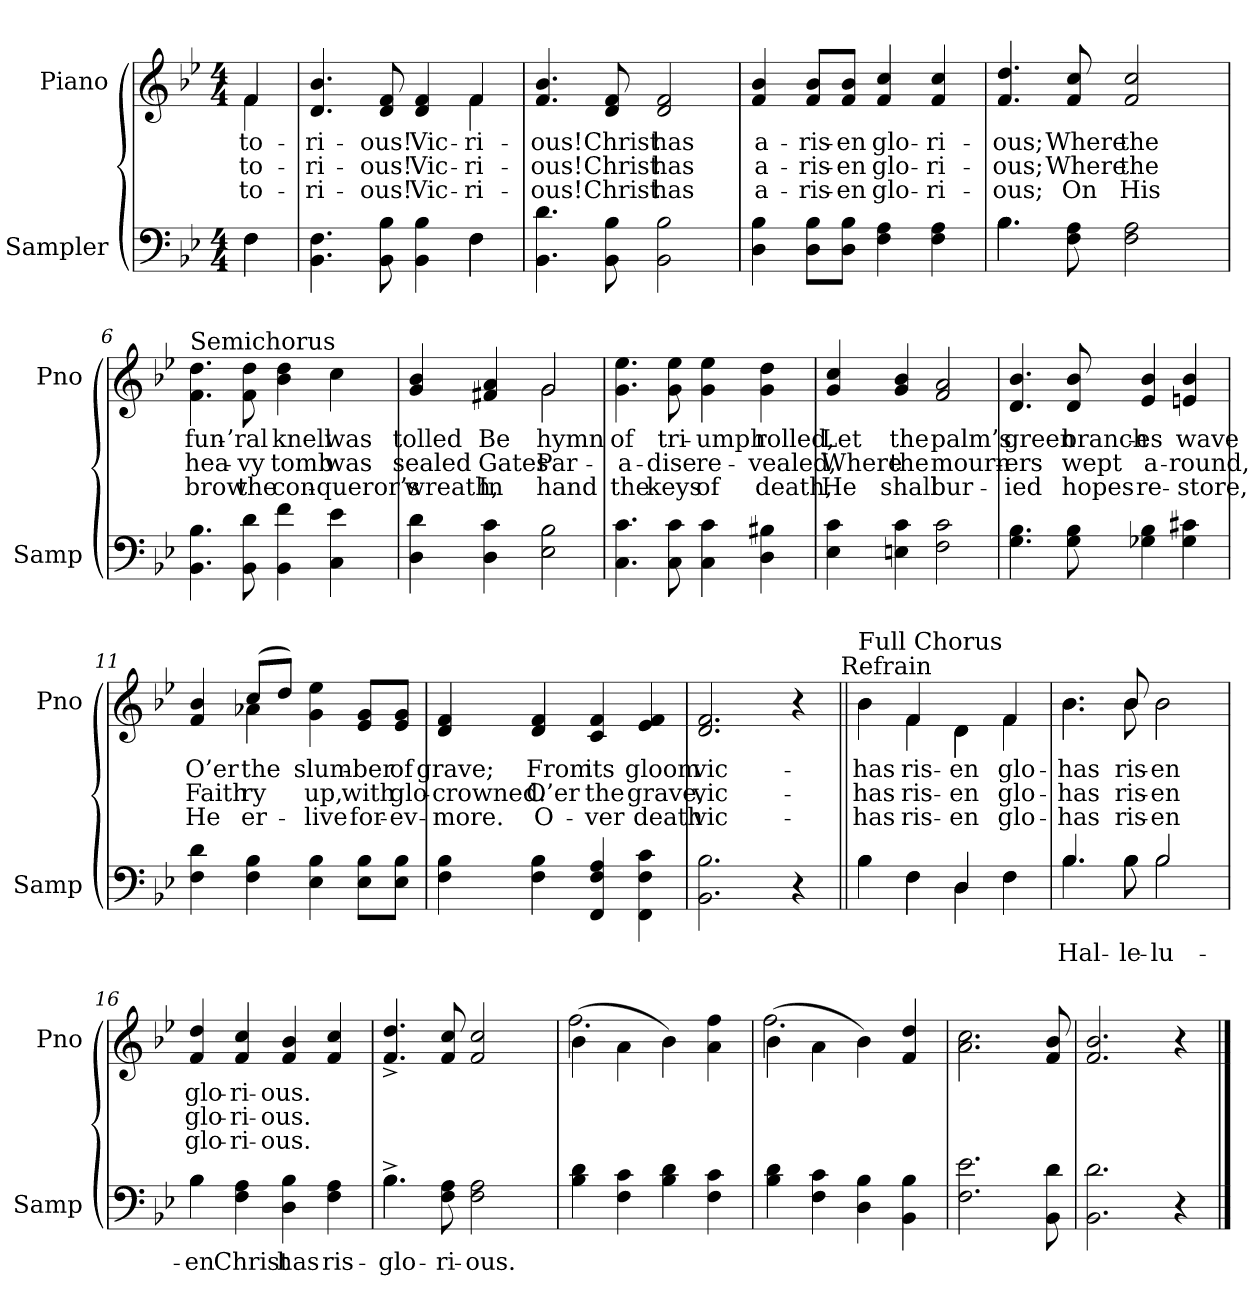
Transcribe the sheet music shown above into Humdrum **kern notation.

**kern	**text	**kern	**text	**text	**text
*part2	*part2	*part1	*part1	*part1	*part1
*staff2	*staff2	*staff1	*staff1	*staff1	*staff1
*I"Sampler	*	*I"Piano	*	*	*
*I'Samp	*	*I'Pno	*	*	*
*clefF4	*	*clefG2	*	*	*
*k[b-e-]	*	*k[b-e-]	*	*	*
*B-:	*	*B-:	*	*	*
*M4/4	*	*M4/4	*	*	*
=1	=1	=1	=1	=1	=1
*^	*	*^	*	*	*
4F\	4F	.	4f/	4f	-to-	-to-	-to-
=2	=2	=2	=2	=2	=2	=2	=2
4.BB- 4.F	2.ryy	.	4.d 4.b-	2.ryy	-ri-	-ri-	-ri-
8BB- 8B-	.	.	8d 8f	.	-ous!	-ous!	-ous!
4BB- 4B-	.	.	4d 4f	.	Vic-	Vic-	Vic-
4F\	4F	.	4f/	4f	-ri-	-ri-	-ri-
*v	*v	*	*	*	*	*	*
*	*	*v	*v	*	*	*
=3	=3	=3	=3	=3	=3
4.BB- 4.d	.	4.f 4.b-	-ous!	-ous!	-ous!
8BB- 8B-	.	8d 8f	Christ	Christ	Christ
2BB- 2B-	.	2d 2f	has	has	has
=4	=4	=4	=4	=4	=4
4D 4B-	.	4f 4b-	a-	a-	a-
8D\ 8B-\L	.	8f/ 8b-/L	-ris-	-ris-	-ris-
8D\ 8B-\J	.	8f/ 8b-/J	-en	-en	-en
4F 4A	.	4f 4cc	glo-	glo-	glo-
4F 4A	.	4f 4cc	-ri-	-ri-	-ri-
=5	=5	=5	=5	=5	=5
*^	*	*	*	*	*
4.B-\	4.B-	.	4.f 4.dd	-ous;	-ous;	-ous;
8F 8A	2ryy	.	8f 8cc	Where	Where	On
2F 2A	.	.	2f 2cc	the	the	His
.	8ryy	.	.	.	.	.
=6	=6	=6	=6	=6	=6	=6
!	!	!	!LO:TX:t=Semichorus	!	!	!
*v	*v	*	*	*	*	*
4.BB- 4.B-	.	4.f\ 4.dd\	fun-	hea-	brow
8BB- 8d	.	8f\ 8dd\	-’ral	-vy	the
4BB- 4f	.	4b- 4dd	knell	tomb	con-
4C 4e-	.	4cc	was	was	-queror’s
=7	=7	=7	=7	=7	=7
*	*	*^	*	*	*
4D 4d	.	4g 4b-	2ryy	tolled	sealed	wreath,
4D 4c	.	4f#X 4a	.	Be	Gates	In
2E- 2B-	.	2g/	2g	hymn	Par-	hand
*	*	*v	*v	*	*	*
=8	=8	=8	=8	=8	=8
4.C 4.c	.	4.g 4.ee-	of	-a-	the
8C 8c	.	8g 8ee-	tri-	-dise	keys
4C 4c	.	4g 4ee-	-umph	re-	of
4D 4B#X	.	4g 4dd	rolled,	-vealed,	death,
=9	=9	=9	=9	=9	=9
4E- 4c	.	4g 4cc	Let	Where	He
4En 4c	.	4g 4b-	the	the	shall
2F 2c	.	2f 2a	palm’s	mourn-	bur-
=10	=10	=10	=10	=10	=10
4.G 4.B-	.	4.d 4.b-	green	-ers	-ied
8G 8B-	.	8d 8b-	branch-	wept	hopes
4G-X 4B-	.	4e- 4b-	-es	a-	re-
4G- 4c#X	.	4en 4b-	wave	-round,	-store,
=11	=11	=11	=11	=11	=11
*	*	*^	*	*	*
4F 4d	.	4f 4b-	4ryy	O’er	Faith	He
4F 4B-	.	(8cc/L	4a-X	the	-ry	-er-
.	.	8dd/J)	.	.	.	.
4E- 4B-	.	4g 4ee-	2ryy	slum-	up,	live
8E-\ 8B-\L	.	8e-/ 8g/L	.	-ber	with	for-
8E-\ 8B-\J	.	8e-/ 8g/J	.	of	glo-	-ev-
*	*	*v	*v	*	*	*
=12	=12	=12	=12	=12	=12
4F 4B-	.	4d 4f	grave;	crowned.	-more.
4F 4B-	.	4d 4f	From	O’er	O-
4FF 4F 4A	.	4c 4f	its	the	-ver
4FF 4F 4c	.	4e- 4f	gloom	grave,	death
=13	=13	=13	=13	=13	=13
2.BB- 2.B-	.	2.d 2.f	vic-	vic-	vic-
4r	.	4r	.	.	.
!	!	!LO:TX:t=Refrain	!	!	!
=14||	=14||	=14||	=14||	=14||	=14||
*^	*	*^	*	*	*
!	!	!	!LO:TX:t=Full Chorus	!	!	!	!
4B-\	4B-	.	4b-\	4b-	has	has	has
4F\	4F	.	4f/	4f	ris-	ris-	ris-
4D/	4D	.	4d\	4d	-en	-en	-en
4F\	4F	.	4f/	4f	glo-	glo-	glo-
=15	=15	=15	=15	=15	=15	=15	=15
4.B-/	4.B-	Hal-	4.b-\	4.b-	has	has	has
8B-\	8B-	-le-	8b-/	8b-	ris-	ris-	ris-
2B-/	2B-	-lu-	2b-\	2b-	-en	-en	-en
*	*	*	*v	*v	*	*	*
=16	=16	=16	=16	=16	=16	=16
4B-\	4B-	-en	4f 4dd	glo-	glo-	glo-
4F 4A	2.ryy	Christ	4f 4cc	-ri-	-ri-	-ri-
4D 4B-	.	has	4f 4b-	-ous.	-ous.	-ous.
4F 4A	.	ris-	4f 4cc	.	.	.
=17	=17	=17	=17	=17	=17	=17
4.B-^\	4.B-	glo-	4.f^ 4.dd^	.	.	.
8F 8A	2ryy	-ri-	8f 8cc	.	.	.
2F 2A	.	-ous.	2f 2cc	.	.	.
.	8ryy	.	.	.	.	.
*v	*v	*	*	*	*	*
=18	=18	=18	=18	=18	=18
*	*	*^	*	*	*
4B- 4d	.	(4b-\	2.ff	.	.	.
4F 4c	.	4a\	.	.	.	.
4B- 4d	.	4b-\)	.	.	.	.
4F 4c	.	4a 4ff	4ryy	.	.	.
=19	=19	=19	=19	=19	=19	=19
4B- 4d	.	(4b-\	2.ff	.	.	.
4F 4c	.	4a\	.	.	.	.
4D 4B-	.	4b-\)	.	.	.	.
4BB- 4B-	.	4f 4dd	4ryy	.	.	.
*	*	*v	*v	*	*	*
=20	=20	=20	=20	=20	=20
2.F 2.e-	.	2.a 2.cc	.	.	.
8BB- 8d	.	8f 8b-	.	.	.
=21	=21	=21	=21	=21	=21
2.BB- 2.d	.	2.f 2.b-	.	.	.
4r	.	4r	.	.	.
==	==	==	==	==	==
*-	*-	*-	*-	*-	*-
